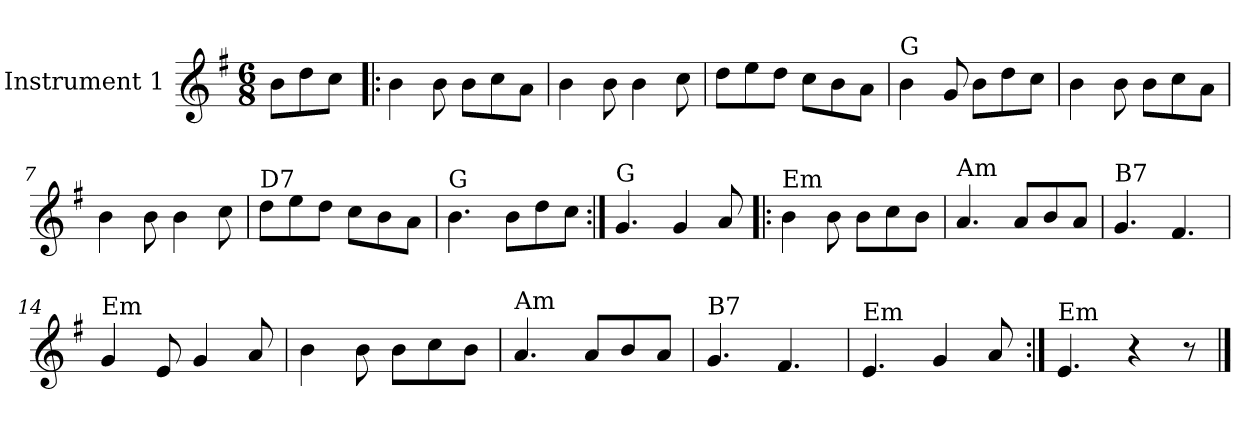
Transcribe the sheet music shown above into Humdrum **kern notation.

**kern
*part1
*staff1
*I"Instrument 1
*clefG2
*k[f#]
*G:
*M6/8
*MM80
=1
8b\L
8dd\
8cc\J
=2!|:
4b\
8b\
8b\L
8cc\
8a\J
=3
4b\
8b\
4b\
8cc\
=4
8dd\L
8ee\
8dd\J
8cc\L
8b\
8a\J
!!LO:LB:g=z
=5
!LO:TX:a:t=G
4b\
8g/
8b\L
8dd\
8cc\J
=6
4b\
8b\
8b\L
8cc\
8a\J
=7
4b\
8b\
4b\
8cc\
=8
!LO:TX:a:t=D7
8dd\L
8ee\
8dd\J
8cc\L
8b\
8a\J
!!LO:LB:g=z
=9
!LO:TX:a:t=G
4.b\
8b\L
8dd\
8cc\J
=10:|!
!LO:TX:a:t=G
4.g/
4g/
8a/
=11!|:
!LO:TX:a:t=Em
4b\
8b\
8b\L
8cc\
8b\J
=12
!LO:TX:a:t=Am
4.a/
8a/L
8b/
8a/J
!!LO:LB:g=z
=13
!LO:TX:a:t=B7
4.g/
4.f#/
=14
!LO:TX:a:t=Em
4g/
8e/
4g/
8a/
=15
4b\
8b\
8b\L
8cc\
8b\J
=16
!LO:TX:a:t=Am
4.a/
8a/L
8b/
8a/J
!!LO:LB:g=z
=17
!LO:TX:a:t=B7
4.g/
4.f#/
=18
!LO:TX:a:t=Em
4.e/
4g/
8a/
=19:|!
!LO:TX:a:t=Em
4.e/
4r
8r
==
*-
